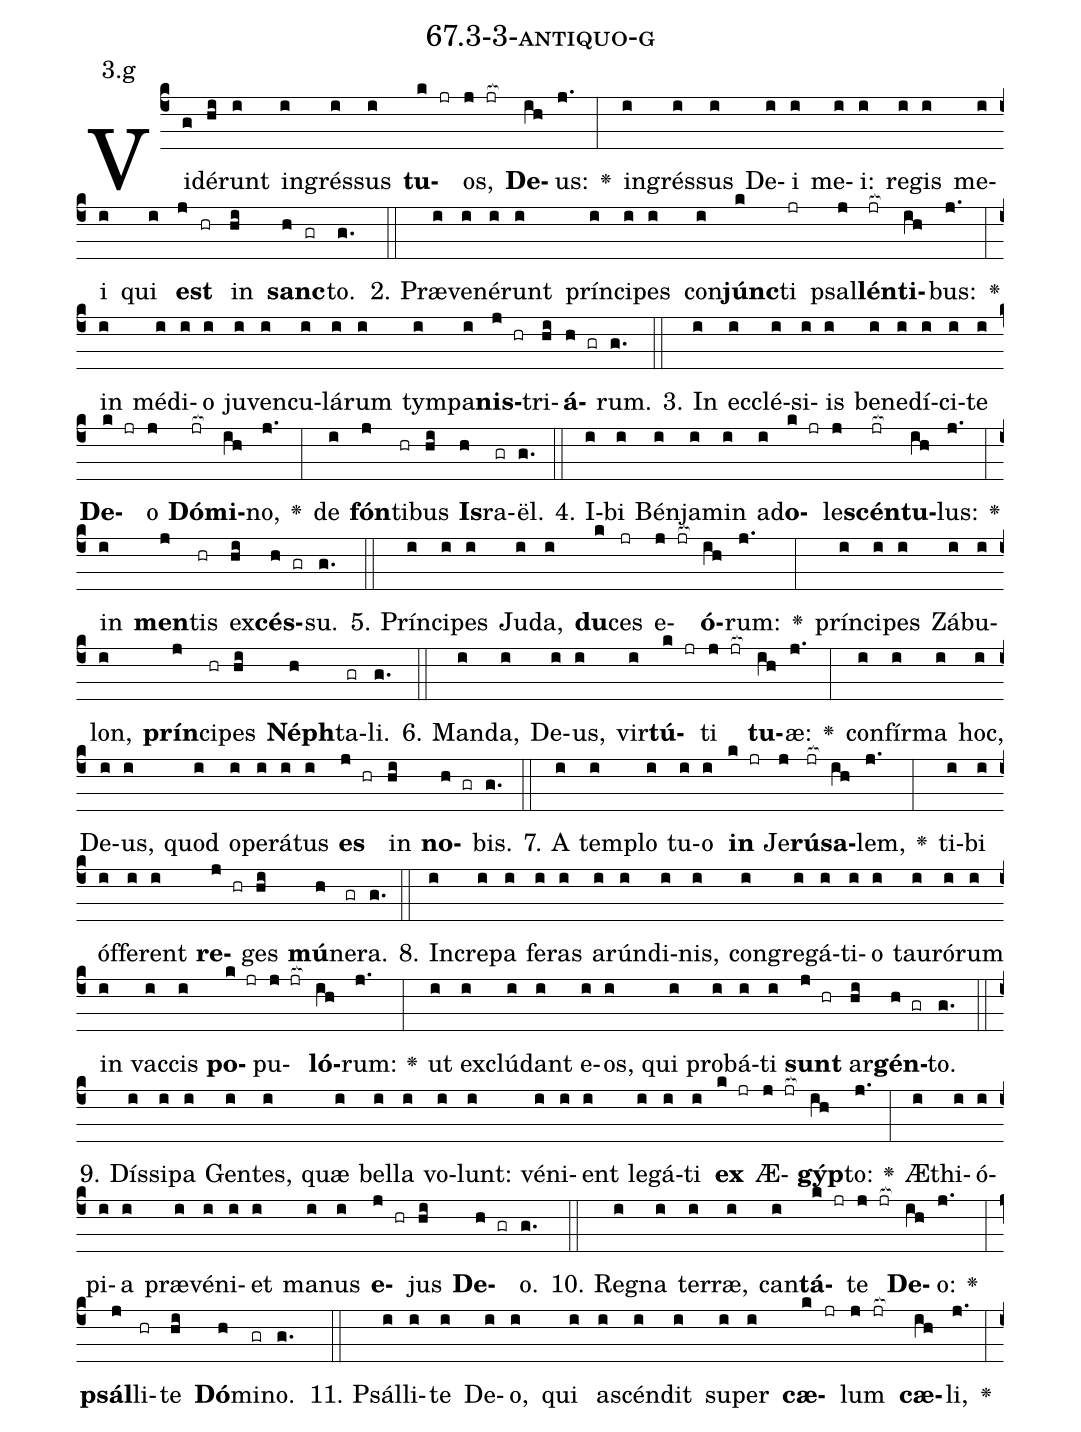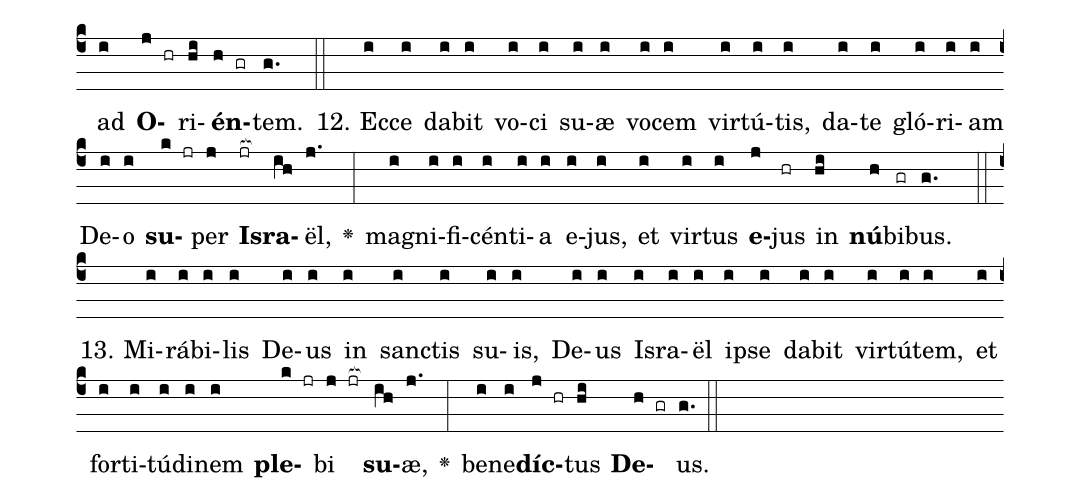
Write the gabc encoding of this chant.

name: 67.3-3-antiquo-g;
annotation: 3.g;
%%
(c4)Vi(g)dé(hi)runt(i) in(i)grés(i)sus(i) <b>tu</b>(k jr)os,(j jr[ocb:1{]) <b>De</b>(ih[ocb:0}])us:(j.) <v>\greheightstar</v>(:) in(i)grés(i)sus(i) De(i)i(i) me(i)i:(i) re(i)gis(i) me(i)i(i) qui(i) <b>est</b>(j hr) in(hi) <b>sanc</b>(h gr)to.(g.) (::)
2. Præ(i)ve(i)né(i)runt(i) prín(i)ci(i)pes(i) con(i)<b>júnc</b>(k)ti(jr) psal(j)<b>lén</b>(jr[ocb:1{])<b>ti</b>(ih[ocb:0}])bus:(j.) <v>\greheightstar</v>(:) in(i) mé(i)di(i)o(i) ju(i)ven(i)cu(i)lá(i)rum(i) tym(i)pa(i)<b>nis</b>(j hr)tri(hi)<b>á</b>(h gr)rum.(g.) (::)
3. In(i) ec(i)clé(i)si(i)is(i) be(i)ne(i)dí(i)ci(i)te(i) <b>De</b>(k jr)o(j) <b>Dó</b>(jr[ocb:1{])<b>mi</b>(ih[ocb:0}])no,(j.) <v>\greheightstar</v>(:) de(i) <b>fón</b>(j)ti(hr)bus(hi) <b>Is</b>(h)ra(gr)ël.(g.) (::)
4. I(i)bi(i) Bén(i)ja(i)min(i) ad(i)<b>o</b>(k jr)le(j)<b>scén</b>(jr[ocb:1{])<b>tu</b>(ih[ocb:0}])lus:(j.) <v>\greheightstar</v>(:) in(i) <b>men</b>(j)tis(hr) ex(hi)<b>cés</b>(h gr)su.(g.) (::)
5. Prín(i)ci(i)pes(i) Ju(i)da,(i) <b>du</b>(k)ces(jr) e(j jr[ocb:1{])<b>ó</b>(ih[ocb:0}])rum:(j.) <v>\greheightstar</v>(:) prín(i)ci(i)pes(i) Zá(i)bu(i)lon,(i) <b>prín</b>(j)ci(hr)pes(hi) <b>Néph</b>(h)ta(gr)li.(g.) (::)
6. Man(i)da,(i) De(i)us,(i) vir(i)<b>tú</b>(k jr)ti(j jr[ocb:1{]) <b>tu</b>(ih[ocb:0}])æ:(j.) <v>\greheightstar</v>(:) con(i)fír(i)ma(i) hoc,(i) De(i)us,(i) quod(i) o(i)pe(i)rá(i)tus(i) <b>es</b>(j hr) in(hi) <b>no</b>(h gr)bis.(g.) (::)
7. A(i) tem(i)plo(i) tu(i)o(i) <b>in</b>(k jr) Je(j)<b>rú</b>(jr[ocb:1{])<b>sa</b>(ih[ocb:0}])lem,(j.) <v>\greheightstar</v>(:) ti(i)bi(i) óf(i)fe(i)rent(i) <b>re</b>(j hr)ges(hi) <b>mú</b>(h)ne(gr)ra.(g.) (::)
8. In(i)cre(i)pa(i) fe(i)ras(i) a(i)rún(i)di(i)nis,(i) con(i)gre(i)gá(i)ti(i)o(i) tau(i)ró(i)rum(i) in(i) vac(i)cis(i) <b>po</b>(k jr)pu(j jr[ocb:1{])<b>ló</b>(ih[ocb:0}])rum:(j.) <v>\greheightstar</v>(:) ut(i) ex(i)clú(i)dant(i) e(i)os,(i) qui(i) pro(i)bá(i)ti(i) <b>sunt</b>(j hr) ar(hi)<b>gén</b>(h gr)to.(g.) (::)
9. Dís(i)si(i)pa(i) Gen(i)tes,(i) quæ(i) bel(i)la(i) vo(i)lunt:(i) vé(i)ni(i)ent(i) le(i)gá(i)ti(i) <b>ex</b>(k jr) Æ(j jr[ocb:1{])<b>gýp</b>(ih[ocb:0}])to:(j.) <v>\greheightstar</v>(:) Æ(i)thi(i)ó(i)pi(i)a(i) præ(i)vé(i)ni(i)et(i) ma(i)nus(i) <b>e</b>(j hr)jus(hi) <b>De</b>(h gr)o.(g.) (::)
10. Re(i)gna(i) ter(i)ræ,(i) can(i)<b>tá</b>(k jr)te(j jr[ocb:1{]) <b>De</b>(ih[ocb:0}])o:(j.) <v>\greheightstar</v>(:) <b>psál</b>(j)li(hr)te(hi) <b>Dó</b>(h)mi(gr)no.(g.) (::)
11. Psál(i)li(i)te(i) De(i)o,(i) qui(i) a(i)scén(i)dit(i) su(i)per(i) <b>cæ</b>(k jr)lum(j jr[ocb:1{]) <b>cæ</b>(ih[ocb:0}])li,(j.) <v>\greheightstar</v>(:) ad(i) <b>O</b>(j hr)ri(hi)<b>én</b>(h gr)tem.(g.) (::)
12. Ec(i)ce(i) da(i)bit(i) vo(i)ci(i) su(i)æ(i) vo(i)cem(i) vir(i)tú(i)tis,(i) da(i)te(i) gló(i)ri(i)am(i) De(i)o(i) <b>su</b>(k jr)per(j) <b>Is</b>(jr[ocb:1{])<b>ra</b>(ih[ocb:0}])ël,(j.) <v>\greheightstar</v>(:) ma(i)gni(i)fi(i)cén(i)ti(i)a(i) e(i)jus,(i) et(i) vir(i)tus(i) <b>e</b>(j)jus(hr) in(hi) <b>nú</b>(h)bi(gr)bus.(g.) (::)
13. Mi(i)rá(i)bi(i)lis(i) De(i)us(i) in(i) sanc(i)tis(i) su(i)is,(i) De(i)us(i) Is(i)ra(i)ël(i) ip(i)se(i) da(i)bit(i) vir(i)tú(i)tem,(i) et(i) for(i)ti(i)tú(i)di(i)nem(i) <b>ple</b>(k jr)bi(j jr[ocb:1{]) <b>su</b>(ih[ocb:0}])æ,(j.) <v>\greheightstar</v>(:) be(i)ne(i)<b>díc</b>(j hr)tus(hi) <b>De</b>(h gr)us.(g.) (::)
